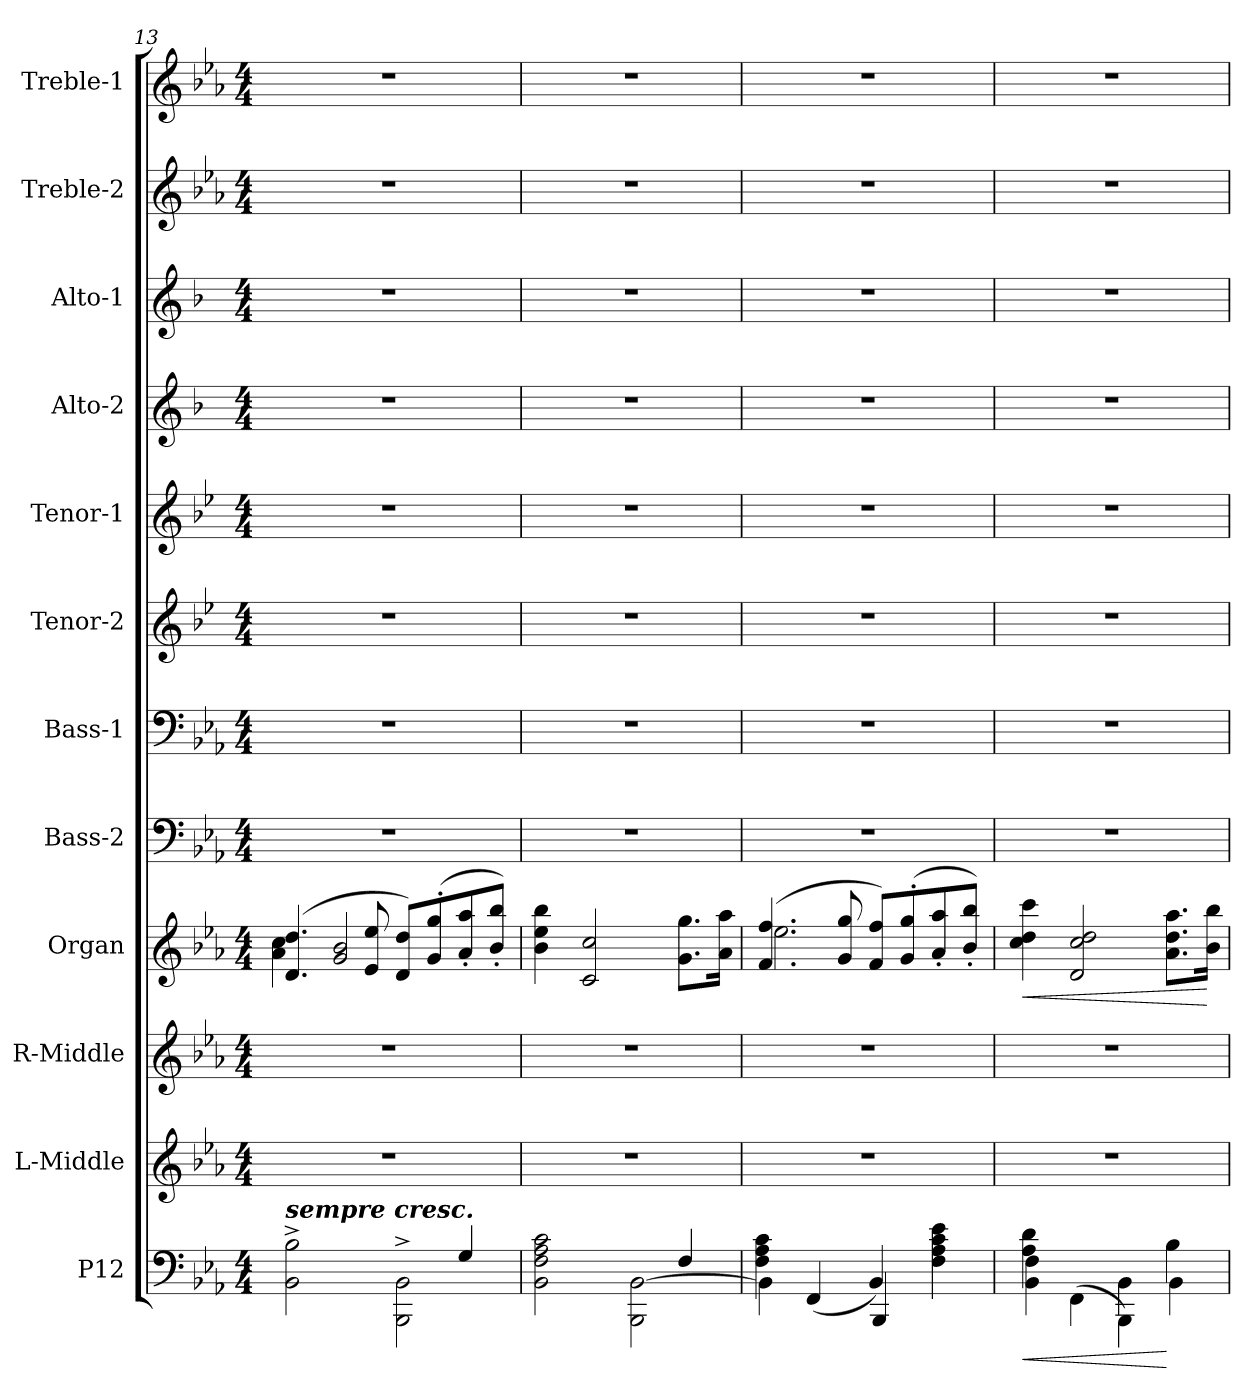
**kern	**dynam	**kern	**kern	**kern	**dynam	**kern	**kern	**kern	**kern	**kern	**kern	**kern	**kern
*part12	*part12	*part11	*part10	*part9	*part9	*part8	*part7	*part6	*part5	*part4	*part3	*part2	*part1
*staff12	*staff12	*staff11	*staff10	*staff9	*staff9	*staff8	*staff7	*staff6	*staff5	*staff4	*staff3	*staff2	*staff1
*I"P12	*	*I"L-Middle	*I"R-Middle	*I"Organ	*	*I"Bass-2	*I"Bass-1	*I"Tenor-2	*I"Tenor-1	*I"Alto-2	*I"Alto-1	*I"Treble-2	*I"Treble-1
*	*	*I'L-M	*	*I'Organ	*	*I'B2:	*I'B1:	*I'T2:	*I'T1:	*I'A2:	*I'A1:	*	*
*clefF4	*	*clefG2	*clefG2	*clefG2	*	*clefF4	*clefF4	*clefG2	*clefG2	*clefG2	*clefG2	*clefG2	*clefG2
*	*	*	*	*	*	*	*	*ITrd4c7	*ITrd4c7	*ITrd1c2	*ITrd1c2	*ITrd-7c-12	*ITrd-7c-12
*k[b-e-a-]	*	*k[b-e-a-]	*k[b-e-a-]	*k[b-e-a-]	*	*k[b-e-a-]	*k[b-e-a-]	*k[b-e-a-]	*k[b-e-a-]	*k[b-e-a-]	*k[b-e-a-]	*k[b-e-a-]	*k[b-e-a-]
*E-:	*	*E-:	*E-:	*E-:	*	*E-:	*E-:	*E-:	*E-:	*E-:	*E-:	*E-:	*E-:
*M4/4	*	*M4/4	*M4/4	*M4/4	*	*M4/4	*M4/4	*M4/4	*M4/4	*M4/4	*M4/4	*M4/4	*M4/4
=13	=13	=13	=13	=13	=13	=13	=13	=13	=13	=13	=13	=13	=13
*^	*	*	*	*^	*	*	*	*	*	*	*	*	*
!LO:TX:a:Bi:t=sempre cresc.	!	!	!	!	!	!	!	!	!	!	!	!	!	!	!
2BB-i\^ 2B-i^	2ryy	.	1r	1r	(4.di/ 4.ddi	4a-i\ 4cci	.	1r	1r	1r	1r	1r	1r	1r	1r
.	.	.	.	.	.	2gi/ 2b-i	.	.	.	.	.	.	.	.	.
.	.	.	.	.	8e-i/ 8ee-i	.	.	.	.	.	.	.	.	.	.
2BBB-i\^ 2BB-i^	4ryy	.	.	.	8di/ 8ddiL)	.	.	.	.	.	.	.	.	.	.
.	.	.	.	.	(8gi/' 8ggi'	.	.	.	.	.	.	.	.	.	.
.	4Gi/	.	.	.	8a-i/' 8aa-i'	4ryy	.	.	.	.	.	.	.	.	.
.	.	.	.	.	8b-i/' 8bb-i'J)	.	.	.	.	.	.	.	.	.	.
*	*	*	*	*	*v	*v	*	*	*	*	*	*	*	*	*
=14	=14	=14	=14	=14	=14	=14	=14	=14	=14	=14	=14	=14	=14	=14
2BB-i\ 2Fi 2A-i 2ci	2ryy	.	1r	1r	4b-i\ 4ee-i 4bb-i	.	1r	1r	1r	1r	1r	1r	1r	1r
.	.	.	.	.	2ci/ 2cci	.	.	.	.	.	.	.	.	.
2BBB-i\ [2BB-i	4ryy	.	.	.	.	.	.	.	.	.	.	.	.	.
.	4Fi/	.	.	.	8.gi\ 8.ggiL	.	.	.	.	.	.	.	.	.
.	.	.	.	.	16a-i\ 16aa-iJk	.	.	.	.	.	.	.	.	.
=15	=15	=15	=15	=15	=15	=15	=15	=15	=15	=15	=15	=15	=15	=15
*	*	*	*	*	*^	*	*	*	*	*	*	*	*	*
4BB-i\]	4Fi\ 4A-i 4ci	.	1r	1r	(4.fi/ 4.ffi	2.ee-i\	.	1r	1r	1r	1r	1r	1r	1r	1r
(4FFi/	4ryy	.	.	.	.	.	.	.	.	.	.	.	.	.	.
.	.	.	.	.	8gi/ 8ggi	.	.	.	.	.	.	.	.	.	.
4BB-i/)	4BBB-i/	.	.	.	8fi/ 8ffiL)	.	.	.	.	.	.	.	.	.	.
.	.	.	.	.	(8gi/' 8ggi'	.	.	.	.	.	.	.	.	.	.
4ryy	4Fi\ 4A-i 4ci 4e-i	.	.	.	8a-i/' 8aa-i'	4ryy	.	.	.	.	.	.	.	.	.
.	.	.	.	.	8b-i/' 8bb-i'J)	.	.	.	.	.	.	.	.	.	.
*	*	*	*	*	*v	*v	*	*	*	*	*	*	*	*	*
!!LO:LB:g=z
=16	=16	=16	=16	=16	=16	=16	=16	=16	=16	=16	=16	=16	=16	=16
!	!	!LO:HP:b	!	!	!	!LO:HP:b	!	!	!	!	!	!	!	!
4A-i\ 4di	4BB-i\ 4Fi	<	1r	1r	4cci\ 4ddi 4ccci	<	1r	1r	1r	1r	1r	1r	1r	1r
4ryy	(4FFi\	.	.	.	2di/ 2cci 2ddi	.	.	.	.	.	.	.	.	.
4BB-i\	4BBB-i\)	.	.	.	.	.	.	.	.	.	.	.	.	.
4B-i\	4BB-i\	[	.	.	8.a-i\ 8.ddi 8.aa-iL	.	.	.	.	.	.	.	.	.
.	.	.	.	.	16b-i\ 16bb-iJk	[	.	.	.	.	.	.	.	.
*v	*v	*	*	*	*	*	*	*	*	*	*	*	*	*
=	=	=	=	=	=	=	=	=	=	=	=	=	=
*-	*-	*-	*-	*-	*-	*-	*-	*-	*-	*-	*-	*-	*-
